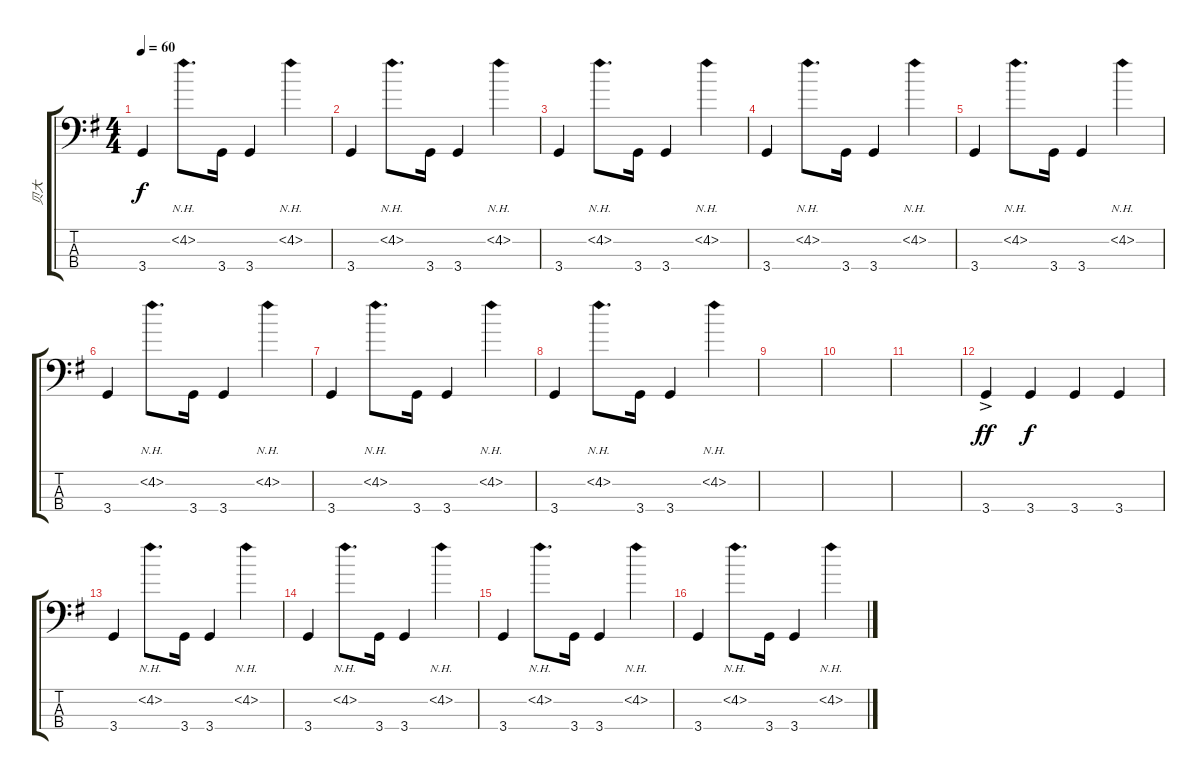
\track ("贝大" "贝大") {instrument acousticbass}
\staff {score tabs}
\tuning (G2 D2 A1 E1) {hide}
\ts (4 4)
\tempo 60
\clef f4
\ks g
3.4.4{dy f} 4.2{nh}.8{d} 3.4.16 3.4.4 4.2{nh}.4 |
3.4.4 4.2{nh}.8{d} 3.4.16 3.4.4 4.2{nh}.4 |
3.4.4 4.2{nh}.8{d} 3.4.16 3.4.4 4.2{nh}.4 |
3.4.4 4.2{nh}.8{d} 3.4.16 3.4.4 4.2{nh}.4 |
3.4.4 4.2{nh}.8{d} 3.4.16 3.4.4 4.2{nh}.4 |
3.4.4 4.2{nh}.8{d} 3.4.16 3.4.4 4.2{nh}.4 |
3.4.4 4.2{nh}.8{d} 3.4.16 3.4.4 4.2{nh}.4 |
3.4.4 4.2{nh}.8{d} 3.4.16 3.4.4 4.2{nh}.4 |
|
|
|
3.4{ac}.4{dy ff} 3.4.4{dy f} 3.4.4 3.4.4 |
3.4.4 4.2{nh}.8{d} 3.4.16 3.4.4 4.2{nh}.4 |
3.4.4 4.2{nh}.8{d} 3.4.16 3.4.4 4.2{nh}.4 |
3.4.4 4.2{nh}.8{d} 3.4.16 3.4.4 4.2{nh}.4 |
3.4.4 4.2{nh}.8{d} 3.4.16 3.4.4 4.2{nh}.4
